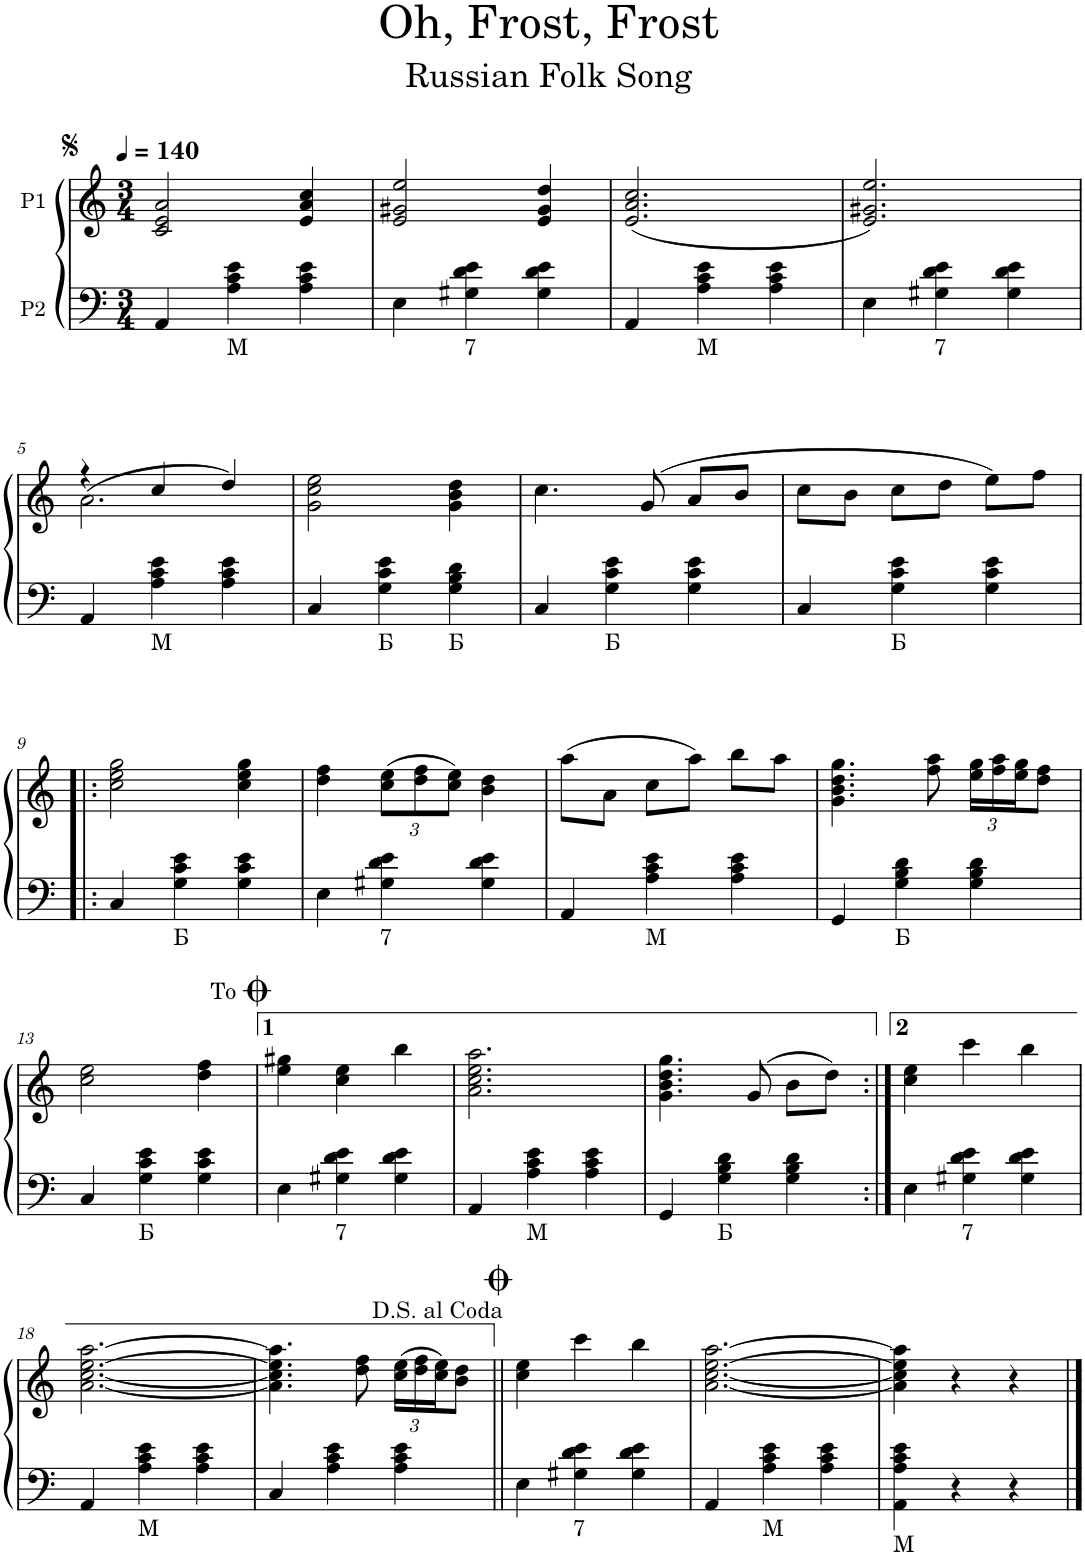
**kern	**kern
*part2	*part1
*staff2	*staff1
*I"P2	*I"P1
*clefF4	*clefG2
*k[]	*k[]
*M3/4	*M3/4
*MM140	*MM140
=1	=1
4AA/	2c/ 2e/ 2a/
!LO:TX:b:t=М	!
4A\ 4c\ 4e\	.
4A\ 4c\ 4e\	4e/ 4a/ 4cc/
=2	=2
4E\	2e/ 2g#X/ 2ee/
!LO:TX:b:t=7	!
4G#X\ 4d\ 4e\	.
4G#\ 4d\ 4e\	4e/ 4g#/ 4dd/
=3	=3
4AA/	(2.e/ 2.a/ 2.cc/
!LO:TX:b:t=М	!
4A\ 4c\ 4e\	.
4A\ 4c\ 4e\	.
=4	=4
4E\	2.e/ 2.g#X/ 2.ee/)
!LO:TX:b:t=7	!
4G#X\ 4d\ 4e\	.
4G#\ 4d\ 4e\	.
!!LO:LB:g=z
=5	=5
*	*^
4AA/	4r	(>2.a\
!LO:TX:b:t=М	!	!
4A\ 4c\ 4e\	4cc/	.
4A\ 4c\ 4e\	(4dd/	.
*	*v	*v
=6	=6
4C/	2g\ 2cc\ 2ee\
!LO:TX:b:t=Б	!
4G\ 4c\ 4e\	.
!LO:TX:b:t=Б	!
4G\ 4B\ 4d\	4g\ 4b\ 4dd\
=7	=7
4C/	4.cc\
!LO:TX:b:t=Б	!
4G\ 4c\ 4e\	.
.	8g/
4G\ 4c\ 4e\	8a/L
.	8b/J
=8	=8
4C/	8cc\L
.	8b\J
!LO:TX:b:t=Б	!
4G\ 4c\ 4e\	8cc\L
.	8dd\J
4G\ 4c\ 4e\	8ee\L)
.	8ff\J
!!LO:LB:g=z
=9!|:	=9!|:
4C/	2cc\ 2ee\ 2gg\
!LO:TX:b:t=Б	!
4G\ 4c\ 4e\	.
4G\ 4c\ 4e\	4cc\ 4ee\ 4gg\
=10	=10
4E\	4dd\ 4ff\
*	*Xbrackettup
!LO:TX:b:t=7	!
4G#X\ 4d\ 4e\	(12cc\ 12ee\L
.	12dd\ 12ff\
.	12cc\ 12ee\J)
4G#\ 4d\ 4e\	4b\ 4dd\
=11	=11
4AA/	(8aa\L
.	8a\J
!LO:TX:b:t=М	!
4A\ 4c\ 4e\	8cc\L
.	8aa\J)
4A\ 4c\ 4e\	8bb\L
.	8aa\J
=12	=12
4GG/	4.g\ 4.b\ 4.dd\ 4.gg\
!LO:TX:b:t=Б	!
4G\ 4B\ 4d\	.
.	8ff\ 8aa\
4G\ 4B\ 4d\	24ee\ 24gg\LL
.	24ff\ 24aa\
.	24ee\ 24gg\J
.	8dd\ 8ff\J
!!LO:LB:g=z
=13	=13
4C/	2cc\ 2ee\
!LO:TX:b:t=Б	!
4G\ 4c\ 4e\	.
4G\ 4c\ 4e\	4dd\ 4ff\
!	!LO:TX:a:t=To <font size="20"/>
=14	=14
4E\	4ee\ 4gg#X\
!LO:TX:b:t=7	!
4G#X\ 4d\ 4e\	4cc\ 4ee\
4G#\ 4d\ 4e\	4bb\
=15	=15
4AA/	2.a\ 2.cc\ 2.ee\ 2.aa\
!LO:TX:b:t=М	!
4A\ 4c\ 4e\	.
4A\ 4c\ 4e\	.
=16	=16
4GG/	4.g\ 4.b\ 4.dd\ 4.gg\
!LO:TX:b:t=Б	!
4G\ 4B\ 4d\	.
.	(8g/
4G\ 4B\ 4d\	8b\L
.	8dd\J)
=17:|!	=17:|!
4E\	4cc\ 4ee\
!LO:TX:b:t=7	!
4G#X\ 4d\ 4e\	4ccc\
4G#\ 4d\ 4e\	4bb\
!!LO:LB:g=z
=18	=18
4AA/	[<2.a\ [<2.cc\ [>2.ee\ [>2.aa\
!LO:TX:b:t=М	!
4A\ 4c\ 4e\	.
4A\ 4c\ 4e\	.
=19	=19
4C/	4.a\] 4.cc\] 4.ee\] 4.aa\]
4A\ 4c\ 4e\	.
.	8dd\ 8ff\
4A\ 4c\ 4e\	(24cc\ 24ee\LL
.	24dd\ 24ff\
.	24cc\ 24ee\J)
.	8b\ 8dd\J
=20||	=20||
4E\	4cc\ 4ee\
!LO:TX:b:t=7	!
4G#X\ 4d\ 4e\	4ccc\
4G#\ 4d\ 4e\	4bb\
=21	=21
4AA/	[<2.a\ [<2.cc\ [>2.ee\ [>2.aa\
!LO:TX:b:t=М	!
4A\ 4c\ 4e\	.
4A\ 4c\ 4e\	.
=22	=22
!LO:TX:b:t=М	!
4AA\ 4A\ 4c\ 4e\	4a\] 4cc\] 4ee\] 4aa\]
4r	4r
4r	4r
==	==
*-	*-
